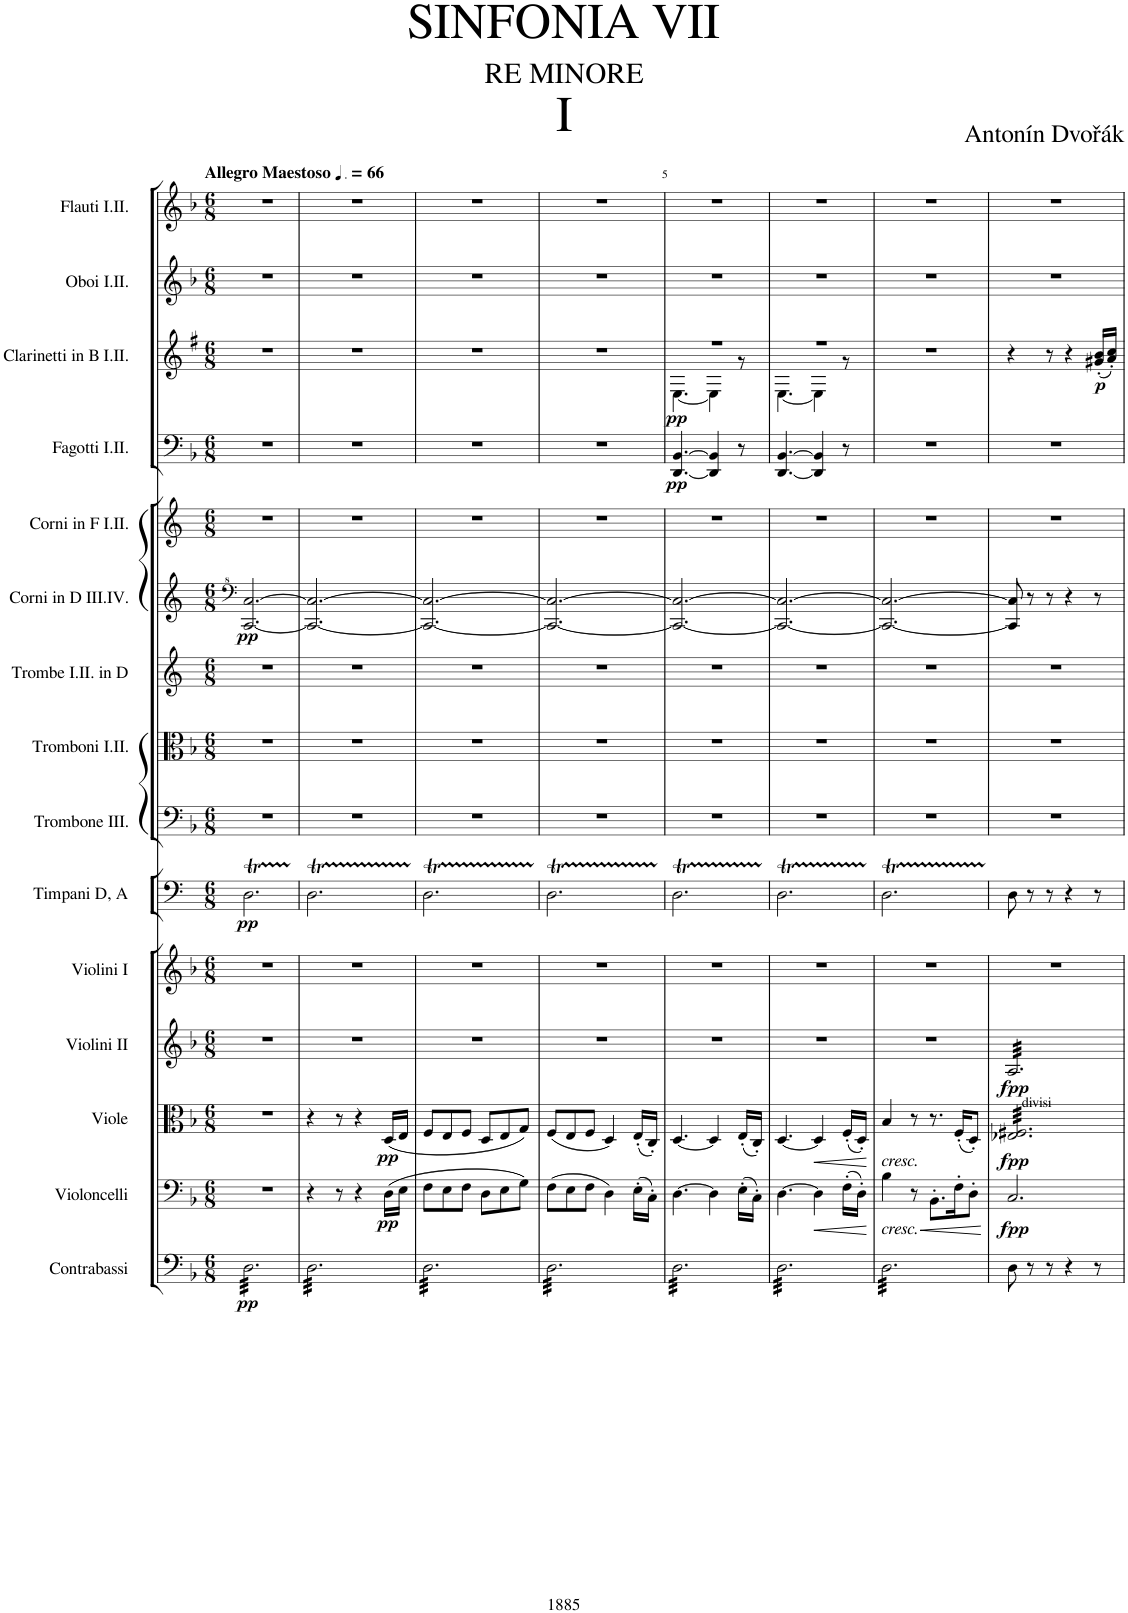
**kern	**dynam	**kern	**dynam	**kern	**dynam	**kern	**dynam	**kern	**kern	**dynam	**kern	**kern	**kern	**kern	**dynam	**kern	**kern	**dynam	**kern	**dynam	**kern	**kern
*part15	*part15	*part14	*part14	*part13	*part13	*part12	*part12	*part11	*part10	*part10	*part9	*part8	*part7	*part6	*part6	*part5	*part4	*part4	*part3	*part3	*part2	*part1
*staff15	*staff15	*staff14	*staff14	*staff13	*staff13	*staff12	*staff12	*staff11	*staff10	*staff10	*staff9	*staff8	*staff7	*staff6	*staff6	*staff5	*staff4	*staff4	*staff3	*staff3	*staff2	*staff1
*I"Contrabassi	*	*I"Violoncelli	*	*I"Viole	*	*I"Violini II	*	*I"Violini I	*I"Timpani D, A	*	*I"Trombone III.	*I"Tromboni I.II.	*I"Trombe I.II. in D	*I"Corni in D III.IV.	*	*I"Corni in F I.II.	*I"Fagotti I.II.	*	*I"Clarinetti in B I.II.	*	*I"Oboi I.II.	*I"Flauti I.II.
*I'Cb.	*	*I'Vc.	*	*I'Vle.	*	*I'Viol. II	*	*I'Viol. I	*I'Timp.	*	*I'Tbe. III.	*I'Tbi. I.II	*I'Tbe. I.II.	*I'Cor. III.IV.	*	*I'Cor. I.II	*I'Fg. I.II.	*	*I'Cl. I.II.	*	*I'Ob. I.II.	*I'Fl. I.II.
*clefF4	*	*clefF4	*	*clefC3	*	*clefG2	*	*clefG2	*clefF4	*	*clefF4	*clefC3	*clefG2	*clefF^4	*	*clefG2	*clefF4	*	*clefG2	*	*clefG2	*clefG2
*Trd7c12	*	*	*	*	*	*	*	*	*	*	*	*	*Trd-1c-2	*Trd6c10	*	*Trd4c7	*	*	*Trd1c2	*	*	*
*k[b-]	*	*k[b-]	*	*k[b-]	*	*k[b-]	*	*k[b-]	*k[]	*	*k[b-]	*k[b-]	*k[]	*k[]	*	*k[]	*k[b-]	*	*k[f#]	*	*k[b-]	*k[b-]
*M6/8	*	*M6/8	*	*M6/8	*	*M6/8	*	*M6/8	*M6/8	*	*M6/8	*M6/8	*M6/8	*M6/8	*	*M6/8	*M6/8	*	*M6/8	*	*M6/8	*M6/8
*MM99	*	*MM99	*	*MM99	*	*MM99	*	*MM99	*MM99	*	*MM99	*MM99	*MM99	*MM99	*	*MM99	*MM99	*	*MM99	*	*MM99	*MM99
=1	=1	=1	=1	=1	=1	=1	=1	=1	=1	=1	=1	=1	=1	=1	=1	=1	=1	=1	=1	=1	=1	=1
!	!	!	!	!	!	!	!	!	!	!	!	!	!	!	!	!	!	!	!	!	!	!LO:TX:a:B:t=Allegro Maestoso
!	!LO:DY:b	!	!	!	!	!	!	!	!	!LO:DY:b	!	!	!	!	!LO:DY:b	!	!	!	!	!	!	!
*tremolo	*	*	*	*	*	*	*	*	*	*	*	*	*	*	*	*	*	*	*	*	*	*
32D\LLL	pp	2.r	.	2.r	.	2.r	.	2.r	2.DT\	pp	2.r	2.r	2.r	[2.C/ [2.c/	pp	2.r	2.r	.	2.r	.	2.r	2.r
32D\	.	.	.	.	.	.	.	.	.	.	.	.	.	.	.	.	.	.	.	.	.	.
32D\	.	.	.	.	.	.	.	.	.	.	.	.	.	.	.	.	.	.	.	.	.	.
32D\	.	.	.	.	.	.	.	.	.	.	.	.	.	.	.	.	.	.	.	.	.	.
32D\	.	.	.	.	.	.	.	.	.	.	.	.	.	.	.	.	.	.	.	.	.	.
32D\	.	.	.	.	.	.	.	.	.	.	.	.	.	.	.	.	.	.	.	.	.	.
32D\	.	.	.	.	.	.	.	.	.	.	.	.	.	.	.	.	.	.	.	.	.	.
32D\	.	.	.	.	.	.	.	.	.	.	.	.	.	.	.	.	.	.	.	.	.	.
32D\	.	.	.	.	.	.	.	.	.	.	.	.	.	.	.	.	.	.	.	.	.	.
32D\	.	.	.	.	.	.	.	.	.	.	.	.	.	.	.	.	.	.	.	.	.	.
32D\	.	.	.	.	.	.	.	.	.	.	.	.	.	.	.	.	.	.	.	.	.	.
32D\	.	.	.	.	.	.	.	.	.	.	.	.	.	.	.	.	.	.	.	.	.	.
32D\	.	.	.	.	.	.	.	.	.	.	.	.	.	.	.	.	.	.	.	.	.	.
32D\	.	.	.	.	.	.	.	.	.	.	.	.	.	.	.	.	.	.	.	.	.	.
32D\	.	.	.	.	.	.	.	.	.	.	.	.	.	.	.	.	.	.	.	.	.	.
32D\	.	.	.	.	.	.	.	.	.	.	.	.	.	.	.	.	.	.	.	.	.	.
32D\	.	.	.	.	.	.	.	.	.	.	.	.	.	.	.	.	.	.	.	.	.	.
32D\	.	.	.	.	.	.	.	.	.	.	.	.	.	.	.	.	.	.	.	.	.	.
32D\	.	.	.	.	.	.	.	.	.	.	.	.	.	.	.	.	.	.	.	.	.	.
32D\	.	.	.	.	.	.	.	.	.	.	.	.	.	.	.	.	.	.	.	.	.	.
32D\	.	.	.	.	.	.	.	.	.	.	.	.	.	.	.	.	.	.	.	.	.	.
32D\	.	.	.	.	.	.	.	.	.	.	.	.	.	.	.	.	.	.	.	.	.	.
32D\	.	.	.	.	.	.	.	.	.	.	.	.	.	.	.	.	.	.	.	.	.	.
32D\JJJ	.	.	.	.	.	.	.	.	.	.	.	.	.	.	.	.	.	.	.	.	.	.
=2	=2	=2	=2	=2	=2	=2	=2	=2	=2	=2	=2	=2	=2	=2	=2	=2	=2	=2	=2	=2	=2	=2
32D\LLL	.	4r	.	4r	.	2.r	.	2.r	2.DT\	.	2.r	2.r	2.r	2.C/_ 2.c/_	.	2.r	2.r	.	2.r	.	2.r	2.r
32D\	.	.	.	.	.	.	.	.	.	.	.	.	.	.	.	.	.	.	.	.	.	.
32D\	.	.	.	.	.	.	.	.	.	.	.	.	.	.	.	.	.	.	.	.	.	.
32D\	.	.	.	.	.	.	.	.	.	.	.	.	.	.	.	.	.	.	.	.	.	.
32D\	.	.	.	.	.	.	.	.	.	.	.	.	.	.	.	.	.	.	.	.	.	.
32D\	.	.	.	.	.	.	.	.	.	.	.	.	.	.	.	.	.	.	.	.	.	.
32D\	.	.	.	.	.	.	.	.	.	.	.	.	.	.	.	.	.	.	.	.	.	.
32D\	.	.	.	.	.	.	.	.	.	.	.	.	.	.	.	.	.	.	.	.	.	.
32D\	.	8r	.	8r	.	.	.	.	.	.	.	.	.	.	.	.	.	.	.	.	.	.
32D\	.	.	.	.	.	.	.	.	.	.	.	.	.	.	.	.	.	.	.	.	.	.
32D\	.	.	.	.	.	.	.	.	.	.	.	.	.	.	.	.	.	.	.	.	.	.
32D\	.	.	.	.	.	.	.	.	.	.	.	.	.	.	.	.	.	.	.	.	.	.
32D\	.	4r	.	4r	.	.	.	.	.	.	.	.	.	.	.	.	.	.	.	.	.	.
32D\	.	.	.	.	.	.	.	.	.	.	.	.	.	.	.	.	.	.	.	.	.	.
32D\	.	.	.	.	.	.	.	.	.	.	.	.	.	.	.	.	.	.	.	.	.	.
32D\	.	.	.	.	.	.	.	.	.	.	.	.	.	.	.	.	.	.	.	.	.	.
32D\	.	.	.	.	.	.	.	.	.	.	.	.	.	.	.	.	.	.	.	.	.	.
32D\	.	.	.	.	.	.	.	.	.	.	.	.	.	.	.	.	.	.	.	.	.	.
32D\	.	.	.	.	.	.	.	.	.	.	.	.	.	.	.	.	.	.	.	.	.	.
32D\	.	.	.	.	.	.	.	.	.	.	.	.	.	.	.	.	.	.	.	.	.	.
!	!	!	!LO:DY:b	!	!LO:DY:b	!	!	!	!	!	!	!	!	!	!	!	!	!	!	!	!	!
32D\	.	(16D\LL	pp	(16D/LL	pp	.	.	.	.	.	.	.	.	.	.	.	.	.	.	.	.	.
32D\	.	.	.	.	.	.	.	.	.	.	.	.	.	.	.	.	.	.	.	.	.	.
32D\	.	16E\JJ	.	16E/JJ	.	.	.	.	.	.	.	.	.	.	.	.	.	.	.	.	.	.
32D\JJJ	.	.	.	.	.	.	.	.	.	.	.	.	.	.	.	.	.	.	.	.	.	.
=3	=3	=3	=3	=3	=3	=3	=3	=3	=3	=3	=3	=3	=3	=3	=3	=3	=3	=3	=3	=3	=3	=3
32D\LLL	.	8F\L	.	8F/L	.	2.r	.	2.r	2.DT\	.	2.r	2.r	2.r	2.C/_ 2.c/_	.	2.r	2.r	.	2.r	.	2.r	2.r
32D\	.	.	.	.	.	.	.	.	.	.	.	.	.	.	.	.	.	.	.	.	.	.
32D\	.	.	.	.	.	.	.	.	.	.	.	.	.	.	.	.	.	.	.	.	.	.
32D\	.	.	.	.	.	.	.	.	.	.	.	.	.	.	.	.	.	.	.	.	.	.
32D\	.	8E\	.	8E/	.	.	.	.	.	.	.	.	.	.	.	.	.	.	.	.	.	.
32D\	.	.	.	.	.	.	.	.	.	.	.	.	.	.	.	.	.	.	.	.	.	.
32D\	.	.	.	.	.	.	.	.	.	.	.	.	.	.	.	.	.	.	.	.	.	.
32D\	.	.	.	.	.	.	.	.	.	.	.	.	.	.	.	.	.	.	.	.	.	.
32D\	.	8F\J	.	8F/J	.	.	.	.	.	.	.	.	.	.	.	.	.	.	.	.	.	.
32D\	.	.	.	.	.	.	.	.	.	.	.	.	.	.	.	.	.	.	.	.	.	.
32D\	.	.	.	.	.	.	.	.	.	.	.	.	.	.	.	.	.	.	.	.	.	.
32D\	.	.	.	.	.	.	.	.	.	.	.	.	.	.	.	.	.	.	.	.	.	.
32D\	.	8D\L	.	8D/L	.	.	.	.	.	.	.	.	.	.	.	.	.	.	.	.	.	.
32D\	.	.	.	.	.	.	.	.	.	.	.	.	.	.	.	.	.	.	.	.	.	.
32D\	.	.	.	.	.	.	.	.	.	.	.	.	.	.	.	.	.	.	.	.	.	.
32D\	.	.	.	.	.	.	.	.	.	.	.	.	.	.	.	.	.	.	.	.	.	.
32D\	.	8E\	.	8E/	.	.	.	.	.	.	.	.	.	.	.	.	.	.	.	.	.	.
32D\	.	.	.	.	.	.	.	.	.	.	.	.	.	.	.	.	.	.	.	.	.	.
32D\	.	.	.	.	.	.	.	.	.	.	.	.	.	.	.	.	.	.	.	.	.	.
32D\	.	.	.	.	.	.	.	.	.	.	.	.	.	.	.	.	.	.	.	.	.	.
32D\	.	8G\J)	.	8G/J)	.	.	.	.	.	.	.	.	.	.	.	.	.	.	.	.	.	.
32D\	.	.	.	.	.	.	.	.	.	.	.	.	.	.	.	.	.	.	.	.	.	.
32D\	.	.	.	.	.	.	.	.	.	.	.	.	.	.	.	.	.	.	.	.	.	.
32D\JJJ	.	.	.	.	.	.	.	.	.	.	.	.	.	.	.	.	.	.	.	.	.	.
=4	=4	=4	=4	=4	=4	=4	=4	=4	=4	=4	=4	=4	=4	=4	=4	=4	=4	=4	=4	=4	=4	=4
32D\LLL	.	(8F\L	.	(8F/L	.	2.r	.	2.r	2.DT\	.	2.r	2.r	2.r	2.C/_ 2.c/_	.	2.r	2.r	.	2.r	.	2.r	2.r
32D\	.	.	.	.	.	.	.	.	.	.	.	.	.	.	.	.	.	.	.	.	.	.
32D\	.	.	.	.	.	.	.	.	.	.	.	.	.	.	.	.	.	.	.	.	.	.
32D\	.	.	.	.	.	.	.	.	.	.	.	.	.	.	.	.	.	.	.	.	.	.
32D\	.	8E\	.	8E/	.	.	.	.	.	.	.	.	.	.	.	.	.	.	.	.	.	.
32D\	.	.	.	.	.	.	.	.	.	.	.	.	.	.	.	.	.	.	.	.	.	.
32D\	.	.	.	.	.	.	.	.	.	.	.	.	.	.	.	.	.	.	.	.	.	.
32D\	.	.	.	.	.	.	.	.	.	.	.	.	.	.	.	.	.	.	.	.	.	.
32D\	.	8F\J	.	8F/J	.	.	.	.	.	.	.	.	.	.	.	.	.	.	.	.	.	.
32D\	.	.	.	.	.	.	.	.	.	.	.	.	.	.	.	.	.	.	.	.	.	.
32D\	.	.	.	.	.	.	.	.	.	.	.	.	.	.	.	.	.	.	.	.	.	.
32D\	.	.	.	.	.	.	.	.	.	.	.	.	.	.	.	.	.	.	.	.	.	.
32D\	.	4D\)	.	4D/)	.	.	.	.	.	.	.	.	.	.	.	.	.	.	.	.	.	.
32D\	.	.	.	.	.	.	.	.	.	.	.	.	.	.	.	.	.	.	.	.	.	.
32D\	.	.	.	.	.	.	.	.	.	.	.	.	.	.	.	.	.	.	.	.	.	.
32D\	.	.	.	.	.	.	.	.	.	.	.	.	.	.	.	.	.	.	.	.	.	.
32D\	.	.	.	.	.	.	.	.	.	.	.	.	.	.	.	.	.	.	.	.	.	.
32D\	.	.	.	.	.	.	.	.	.	.	.	.	.	.	.	.	.	.	.	.	.	.
32D\	.	.	.	.	.	.	.	.	.	.	.	.	.	.	.	.	.	.	.	.	.	.
32D\	.	.	.	.	.	.	.	.	.	.	.	.	.	.	.	.	.	.	.	.	.	.
32D\	.	(16E'\LL	.	(16E'/LL	.	.	.	.	.	.	.	.	.	.	.	.	.	.	.	.	.	.
32D\	.	.	.	.	.	.	.	.	.	.	.	.	.	.	.	.	.	.	.	.	.	.
32D\	.	16C'\JJ)	.	16C'/JJ)	.	.	.	.	.	.	.	.	.	.	.	.	.	.	.	.	.	.
32D\JJJ	.	.	.	.	.	.	.	.	.	.	.	.	.	.	.	.	.	.	.	.	.	.
=5	=5	=5	=5	=5	=5	=5	=5	=5	=5	=5	=5	=5	=5	=5	=5	=5	=5	=5	=5	=5	=5	=5
*	*	*	*	*	*	*	*	*	*	*	*	*	*	*	*	*	*	*	*^	*	*	*
!	!	!	!	!	!	!	!	!	!	!	!	!	!	!	!	!	!	!LO:DY:b	!	!	!LO:DY:b	!	!
32D\LLL	.	[4.D\	.	[4.D/	.	2.r	.	2.r	2.DT\	.	2.r	2.r	2.r	2.C/_ 2.c/_	.	2.r	[4.DD/ [4.BB-/	pp	2.r	[4.E\	pp	2.r	2.r
32D\	.	.	.	.	.	.	.	.	.	.	.	.	.	.	.	.	.	.	.	.	.	.	.
32D\	.	.	.	.	.	.	.	.	.	.	.	.	.	.	.	.	.	.	.	.	.	.	.
32D\	.	.	.	.	.	.	.	.	.	.	.	.	.	.	.	.	.	.	.	.	.	.	.
32D\	.	.	.	.	.	.	.	.	.	.	.	.	.	.	.	.	.	.	.	.	.	.	.
32D\	.	.	.	.	.	.	.	.	.	.	.	.	.	.	.	.	.	.	.	.	.	.	.
32D\	.	.	.	.	.	.	.	.	.	.	.	.	.	.	.	.	.	.	.	.	.	.	.
32D\	.	.	.	.	.	.	.	.	.	.	.	.	.	.	.	.	.	.	.	.	.	.	.
32D\	.	.	.	.	.	.	.	.	.	.	.	.	.	.	.	.	.	.	.	.	.	.	.
32D\	.	.	.	.	.	.	.	.	.	.	.	.	.	.	.	.	.	.	.	.	.	.	.
32D\	.	.	.	.	.	.	.	.	.	.	.	.	.	.	.	.	.	.	.	.	.	.	.
32D\	.	.	.	.	.	.	.	.	.	.	.	.	.	.	.	.	.	.	.	.	.	.	.
32D\	.	4D\]	.	4D/]	.	.	.	.	.	.	.	.	.	.	.	.	4DD/] 4BB-/]	.	.	4E\]	.	.	.
32D\	.	.	.	.	.	.	.	.	.	.	.	.	.	.	.	.	.	.	.	.	.	.	.
32D\	.	.	.	.	.	.	.	.	.	.	.	.	.	.	.	.	.	.	.	.	.	.	.
32D\	.	.	.	.	.	.	.	.	.	.	.	.	.	.	.	.	.	.	.	.	.	.	.
32D\	.	.	.	.	.	.	.	.	.	.	.	.	.	.	.	.	.	.	.	.	.	.	.
32D\	.	.	.	.	.	.	.	.	.	.	.	.	.	.	.	.	.	.	.	.	.	.	.
32D\	.	.	.	.	.	.	.	.	.	.	.	.	.	.	.	.	.	.	.	.	.	.	.
32D\	.	.	.	.	.	.	.	.	.	.	.	.	.	.	.	.	.	.	.	.	.	.	.
32D\	.	(16E'\LL	.	(16E'/LL	.	.	.	.	.	.	.	.	.	.	.	.	8r	.	.	8r	.	.	.
32D\	.	.	.	.	.	.	.	.	.	.	.	.	.	.	.	.	.	.	.	.	.	.	.
32D\	.	16C'\JJ)	.	16C'/JJ)	.	.	.	.	.	.	.	.	.	.	.	.	.	.	.	.	.	.	.
32D\JJJ	.	.	.	.	.	.	.	.	.	.	.	.	.	.	.	.	.	.	.	.	.	.	.
=6	=6	=6	=6	=6	=6	=6	=6	=6	=6	=6	=6	=6	=6	=6	=6	=6	=6	=6	=6	=6	=6	=6	=6
32D\LLL	.	[4.D\	.	[4.D/	.	2.r	.	2.r	2.DT\	.	2.r	2.r	2.r	2.C/_ 2.c/_	.	2.r	[4.DD/ [4.BB-/	.	2.r	[4.E\	.	2.r	2.r
32D\	.	.	.	.	.	.	.	.	.	.	.	.	.	.	.	.	.	.	.	.	.	.	.
32D\	.	.	.	.	.	.	.	.	.	.	.	.	.	.	.	.	.	.	.	.	.	.	.
32D\	.	.	.	.	.	.	.	.	.	.	.	.	.	.	.	.	.	.	.	.	.	.	.
32D\	.	.	.	.	.	.	.	.	.	.	.	.	.	.	.	.	.	.	.	.	.	.	.
32D\	.	.	.	.	.	.	.	.	.	.	.	.	.	.	.	.	.	.	.	.	.	.	.
32D\	.	.	.	.	.	.	.	.	.	.	.	.	.	.	.	.	.	.	.	.	.	.	.
32D\	.	.	.	.	.	.	.	.	.	.	.	.	.	.	.	.	.	.	.	.	.	.	.
32D\	.	.	.	.	.	.	.	.	.	.	.	.	.	.	.	.	.	.	.	.	.	.	.
32D\	.	.	.	.	.	.	.	.	.	.	.	.	.	.	.	.	.	.	.	.	.	.	.
32D\	.	.	.	.	.	.	.	.	.	.	.	.	.	.	.	.	.	.	.	.	.	.	.
32D\	.	.	.	.	.	.	.	.	.	.	.	.	.	.	.	.	.	.	.	.	.	.	.
!	!	!	!LO:HP:b	!	!	!	!	!	!	!	!	!	!	!	!	!	!	!	!	!	!	!	!
32D\	.	4D\]	<	4D/]	.	.	.	.	.	.	.	.	.	.	.	.	4DD/] 4BB-/]	.	.	4E\]	.	.	.
32D\	.	.	.	.	.	.	.	.	.	.	.	.	.	.	.	.	.	.	.	.	.	.	.
32D\	.	.	.	.	.	.	.	.	.	.	.	.	.	.	.	.	.	.	.	.	.	.	.
32D\	.	.	.	.	.	.	.	.	.	.	.	.	.	.	.	.	.	.	.	.	.	.	.
32D\	.	.	.	.	.	.	.	.	.	.	.	.	.	.	.	.	.	.	.	.	.	.	.
32D\	.	.	.	.	.	.	.	.	.	.	.	.	.	.	.	.	.	.	.	.	.	.	.
32D\	.	.	.	.	.	.	.	.	.	.	.	.	.	.	.	.	.	.	.	.	.	.	.
32D\	.	.	.	.	.	.	.	.	.	.	.	.	.	.	.	.	.	.	.	.	.	.	.
32D\	.	(16F'\LL	.	(16F'/LL	.	.	.	.	.	.	.	.	.	.	.	.	8r	.	.	8r	.	.	.
32D\	.	.	.	.	.	.	.	.	.	.	.	.	.	.	.	.	.	.	.	.	.	.	.
32D\	.	16D'\JJ)	.	16D'/JJ)	.	.	.	.	.	.	.	.	.	.	.	.	.	.	.	.	.	.	.
32D\JJJ	.	.	.	.	.	.	.	.	.	.	.	.	.	.	.	.	.	.	.	.	.	.	.
*	*	*	*	*	*	*	*	*	*	*	*	*	*	*	*	*	*	*	*v	*v	*	*	*
=7	=7	=7	=7	=7	=7	=7	=7	=7	=7	=7	=7	=7	=7	=7	=7	=7	=7	=7	=7	=7	=7	=7
!	!	!	!	!LO:TX:b:i:t=cresc.	!	!	!	!	!	!	!	!	!	!	!	!	!	!	!	!	!	!
!	!	!LO:TX:b:i:t=cresc.	!	!	!	!	!	!	!	!	!	!	!	!	!	!	!	!	!	!	!	!
32D\LLL	.	4B-\	.	4B-/	.	2.r	.	2.r	2.DT\	.	2.r	2.r	2.r	2.C/_ 2.c/_	.	2.r	2.r	.	2.r	.	2.r	2.r
32D\	.	.	.	.	.	.	.	.	.	.	.	.	.	.	.	.	.	.	.	.	.	.
32D\	.	.	.	.	.	.	.	.	.	.	.	.	.	.	.	.	.	.	.	.	.	.
32D\	.	.	.	.	.	.	.	.	.	.	.	.	.	.	.	.	.	.	.	.	.	.
32D\	.	.	.	.	.	.	.	.	.	.	.	.	.	.	.	.	.	.	.	.	.	.
32D\	.	.	.	.	.	.	.	.	.	.	.	.	.	.	.	.	.	.	.	.	.	.
32D\	.	.	.	.	.	.	.	.	.	.	.	.	.	.	.	.	.	.	.	.	.	.
32D\	.	.	.	.	.	.	.	.	.	.	.	.	.	.	.	.	.	.	.	.	.	.
32D\	.	8r	.	8r	.	.	.	.	.	.	.	.	.	.	.	.	.	.	.	.	.	.
32D\	.	.	.	.	.	.	.	.	.	.	.	.	.	.	.	.	.	.	.	.	.	.
32D\	.	.	.	.	.	.	.	.	.	.	.	.	.	.	.	.	.	.	.	.	.	.
32D\	.	.	.	.	.	.	.	.	.	.	.	.	.	.	.	.	.	.	.	.	.	.
32D\	.	8.BB-'\L	.	8.r	.	.	.	.	.	.	.	.	.	.	.	.	.	.	.	.	.	.
32D\	.	.	.	.	.	.	.	.	.	.	.	.	.	.	.	.	.	.	.	.	.	.
32D\	.	.	.	.	.	.	.	.	.	.	.	.	.	.	.	.	.	.	.	.	.	.
32D\	.	.	.	.	.	.	.	.	.	.	.	.	.	.	.	.	.	.	.	.	.	.
32D\	.	.	.	.	.	.	.	.	.	.	.	.	.	.	.	.	.	.	.	.	.	.
32D\	.	.	.	.	.	.	.	.	.	.	.	.	.	.	.	.	.	.	.	.	.	.
32D\	.	16F'\K	.	(16F'/KL	.	.	.	.	.	.	.	.	.	.	.	.	.	.	.	.	.	.
32D\	.	.	.	.	.	.	.	.	.	.	.	.	.	.	.	.	.	.	.	.	.	.
32D\	.	8D'\J	.	8D'/J)	.	.	.	.	.	.	.	.	.	.	.	.	.	.	.	.	.	.
32D\	.	.	.	.	.	.	.	.	.	.	.	.	.	.	.	.	.	.	.	.	.	.
32D\	.	.	.	.	.	.	.	.	.	.	.	.	.	.	.	.	.	.	.	.	.	.
32D\JJJ	.	.	.	.	.	.	.	.	.	.	.	.	.	.	.	.	.	.	.	.	.	.
*Xtremolo	*	*	*	*	*	*	*	*	*	*	*	*	*	*	*	*	*	*	*	*	*	*
.	.	.	[	.	.	.	.	.	.	.	.	.	.	.	.	.	.	.	.	.	.	.
=8	=8	=8	=8	=8	=8	=8	=8	=8	=8	=8	=8	=8	=8	=8	=8	=8	=8	=8	=8	=8	=8	=8
!	!	!	!	!LO:TX:a:t=divisi	!	!	!	!	!	!	!	!	!	!	!	!	!	!	!	!	!	!
!	!	!	!LO:DY:b	!	!LO:DY:b	!	!LO:DY:b	!	!	!	!	!	!	!	!	!	!	!	!	!	!	!
*	*	*	*	*tremolo	*	*	*	*	*	*	*	*	*	*	*	*	*	*	*	*	*	*
*	*	*	*	*	*	*tremolo	*	*	*	*	*	*	*	*	*	*	*	*	*	*	*	*
8D\	.	2.C/	other-dynamics	32E-X/ 32F#X/LLL	other-dynamics	32A/LLL	other-dynamics	2.r	8D\	.	2.r	2.r	2.r	8C/] 8c/]	.	2.r	2.r	.	4r	.	2.r	2.r
.	.	.	.	32E-X/ 32F#X/	.	32A/	.	.	.	.	.	.	.	.	.	.	.	.	.	.	.	.
.	.	.	.	32E-X/ 32F#X/	.	32A/	.	.	.	.	.	.	.	.	.	.	.	.	.	.	.	.
.	.	.	.	32E-X/ 32F#X/	.	32A/	.	.	.	.	.	.	.	.	.	.	.	.	.	.	.	.
8r	.	.	.	32E-X/ 32F#X/	.	32A/	.	.	8r	.	.	.	.	8r	.	.	.	.	.	.	.	.
.	.	.	.	32E-X/ 32F#X/	.	32A/	.	.	.	.	.	.	.	.	.	.	.	.	.	.	.	.
.	.	.	.	32E-X/ 32F#X/	.	32A/	.	.	.	.	.	.	.	.	.	.	.	.	.	.	.	.
.	.	.	.	32E-X/ 32F#X/	.	32A/	.	.	.	.	.	.	.	.	.	.	.	.	.	.	.	.
8r	.	.	.	32E-X/ 32F#X/	.	32A/	.	.	8r	.	.	.	.	8r	.	.	.	.	8r	.	.	.
.	.	.	.	32E-X/ 32F#X/	.	32A/	.	.	.	.	.	.	.	.	.	.	.	.	.	.	.	.
.	.	.	.	32E-X/ 32F#X/	.	32A/	.	.	.	.	.	.	.	.	.	.	.	.	.	.	.	.
.	.	.	.	32E-X/ 32F#X/	.	32A/	.	.	.	.	.	.	.	.	.	.	.	.	.	.	.	.
4r	.	.	.	32E-X/ 32F#X/	.	32A/	.	.	4r	.	.	.	.	4r	.	.	.	.	4r	.	.	.
.	.	.	.	32E-X/ 32F#X/	.	32A/	.	.	.	.	.	.	.	.	.	.	.	.	.	.	.	.
.	.	.	.	32E-X/ 32F#X/	.	32A/	.	.	.	.	.	.	.	.	.	.	.	.	.	.	.	.
.	.	.	.	32E-X/ 32F#X/	.	32A/	.	.	.	.	.	.	.	.	.	.	.	.	.	.	.	.
.	.	.	.	32E-X/ 32F#X/	.	32A/	.	.	.	.	.	.	.	.	.	.	.	.	.	.	.	.
.	.	.	.	32E-X/ 32F#X/	.	32A/	.	.	.	.	.	.	.	.	.	.	.	.	.	.	.	.
.	.	.	.	32E-X/ 32F#X/	.	32A/	.	.	.	.	.	.	.	.	.	.	.	.	.	.	.	.
.	.	.	.	32E-X/ 32F#X/	.	32A/	.	.	.	.	.	.	.	.	.	.	.	.	.	.	.	.
!	!	!	!	!	!	!	!	!	!	!	!	!	!	!	!	!	!	!	!	!LO:DY:b	!	!
8r	.	.	.	32E-X/ 32F#X/	.	32A/	.	.	8r	.	.	.	.	8r	.	.	.	.	(16g#X/' 16b/'LL	p	.	.
.	.	.	.	32E-X/ 32F#X/	.	32A/	.	.	.	.	.	.	.	.	.	.	.	.	.	.	.	.
.	.	.	.	32E-X/ 32F#X/	.	32A/	.	.	.	.	.	.	.	.	.	.	.	.	16a/' 16cc/'JJ)	.	.	.
.	.	.	.	32E-X/ 32F#X/JJJ	.	32A/JJJ	.	.	.	.	.	.	.	.	.	.	.	.	.	.	.	.
*	*	*	*	*	*	*Xtremolo	*	*	*	*	*	*	*	*	*	*	*	*	*	*	*	*
*	*	*	*	*Xtremolo	*	*	*	*	*	*	*	*	*	*	*	*	*	*	*	*	*	*
=	=	=	=	=	=	=	=	=	=	=	=	=	=	=	=	=	=	=	=	=	=	=
*-	*-	*-	*-	*-	*-	*-	*-	*-	*-	*-	*-	*-	*-	*-	*-	*-	*-	*-	*-	*-	*-	*-
